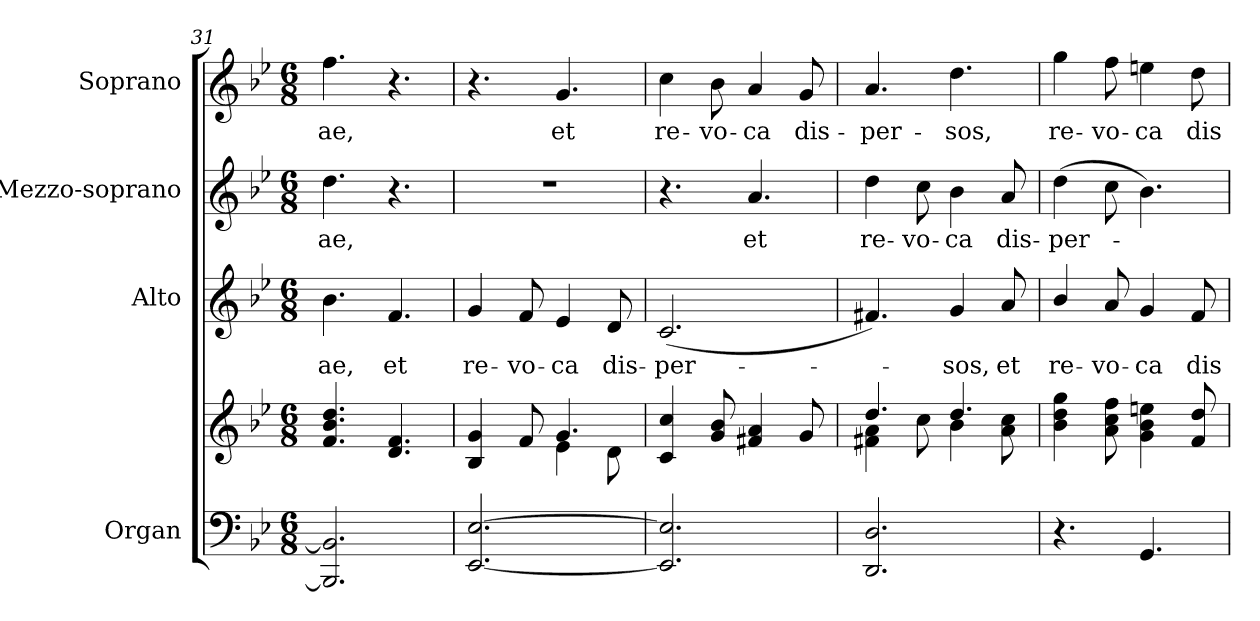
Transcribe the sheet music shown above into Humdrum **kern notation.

**kern	**kern	**kern	**text	**kern	**text	**kern	**text
*part4	*part4	*part3	*part3	*part2	*part2	*part1	*part1
*staff5	*staff4	*staff3	*staff3	*staff2	*staff2	*staff1	*staff1
*I"Organ	*	*I"Alto	*	*I"Mezzo-soprano	*	*I"Soprano	*
*I'Org.	*	*I'A.	*	*I'M-S.	*	*I'S.	*
*clefF4	*clefG2	*clefG2	*	*clefG2	*	*clefG2	*
*k[b-e-]	*k[b-e-]	*k[b-e-]	*	*k[b-e-]	*	*k[b-e-]	*
*B-:	*B-:	*B-:	*	*B-:	*	*B-:	*
*M6/8	*M6/8	*M6/8	*	*M6/8	*	*M6/8	*
=31	=31	=31	=31	=31	=31	=31	=31
!	!	!	!LO:LY:b:color=#000000	!	!	!	!
!	!	!	!	!	!LO:LY:b:color=#000000	!	!
!	!	!	!	!	!	!	!LO:LY:b:color=#000000
2.BBB-i/] 2.BB-i]	4.fi/ 4.b-i 4.ddi	4.b-i\	-ae,	4.ddi\	-ae,	4.ffi\	-ae,
!	!	!	!LO:LY:b:color=#000000	!	!	!	!
.	4.di/ 4.fi	4.fi/	et	4.r	.	4.r	.
=32	=32	=32	=32	=32	=32	=32	=32
*	*^	*	*	*	*	*	*
!	!	!	!	!LO:LY:b:color=#000000	!LO:N:vis=1	!	!	!
[2.EE-i/ [2.E-i	4B-i/ 4gi	4.ryy	4gi/	re-	2.r	.	4.r	.
!	!	!	!	!LO:LY:b:color=#000000	!	!	!	!
.	8fi/	.	8fi/	-vo-	.	.	.	.
!	!	!	!	!LO:LY:b:color=#000000	!	!	!	!
!	!	!	!	!	!	!	!	!LO:LY:b:color=#000000
.	4.gi/	4e-i\	4e-i/	-ca	.	.	4.gi/	et
!	!	!	!	!LO:LY:b:color=#000000	!	!	!	!
.	.	8di\	8di/	dis-	.	.	.	.
*	*v	*v	*	*	*	*	*	*
=33	=33	=33	=33	=33	=33	=33	=33
*	*^	*	*	*	*	*	*
!	!	!	!	!LO:LY:b:color=#000000	!	!	!	!
*	*v	*v	*	*	*	*	*	*
*	*^	*	*	*	*	*	*
!	!	!	!	!	!	!	!	!LO:LY:b:color=#000000
*	*v	*v	*	*	*	*	*	*
2.EE-i/] 2.E-i]	4ci/ 4cci	(2.ci/	-per-	4.r	.	4cci\	re-
!	!	!	!	!	!	!	!LO:LY:b:color=#000000
.	8gi/ 8b-i	.	.	.	.	8b-i\	-vo-
!	!	!	!	!	!LO:LY:b:color=#000000	!	!
!	!	!	!	!	!	!	!LO:LY:b:color=#000000
.	4f#Xi/ 4ai	.	.	4.ai/	et	4ai/	-ca
!	!	!	!	!	!	!	!LO:LY:b:color=#000000
.	8gi/	.	.	.	.	8gi/	dis-
=34	=34	=34	=34	=34	=34	=34	=34
*	*^	*	*	*	*	*	*
!	!	!	!	!	!	!LO:LY:b:color=#000000	!	!
!	!	!	!	!	!	!	!	!LO:LY:b:color=#000000
2.DDi/ 2.Di	4.ddi/	4f#Xi\ 4ai	4.f#Xi/)	.	4ddi\	re-	4.ai/	-per-
!	!	!	!	!	!	!LO:LY:b:color=#000000	!	!
.	.	8cci\	.	.	8cci\	-vo-	.	.
!	!	!	!	!LO:LY:b:color=#000000	!	!	!	!
!	!	!	!	!	!	!LO:LY:b:color=#000000	!	!
!	!	!	!	!	!	!	!	!LO:LY:b:color=#000000
.	4.ddi/	4b-i\	4gi/	-sos,	4b-i\	-ca	4.ddi\	-sos,
!	!	!	!	!LO:LY:b:color=#000000	!	!	!	!
!	!	!	!	!	!	!LO:LY:b:color=#000000	!	!
.	.	8ai\ 8cci	8ai/	et	8ai/	dis-	.	.
*	*v	*v	*	*	*	*	*	*
=35	=35	=35	=35	=35	=35	=35	=35
*	*^	*	*	*	*	*	*
!	!	!	!	!LO:LY:b:color=#000000	!	!	!	!
*	*v	*v	*	*	*	*	*	*
*	*^	*	*	*	*	*	*
!	!	!	!	!	!	!LO:LY:b:color=#000000	!	!
*	*v	*v	*	*	*	*	*	*
*	*^	*	*	*	*	*	*
!	!	!	!	!	!	!	!	!LO:LY:b:color=#000000
*	*v	*v	*	*	*	*	*	*
4.r	4b-i\ 4ddi 4ggi	4b-i/	re-	(4ddi\	-per-	4ggi\	re-
!	!	!	!LO:LY:b:color=#000000	!	!	!	!
!	!	!	!	!	!	!	!LO:LY:b:color=#000000
.	8ai\ 8cci 8ffi	8ai/	-vo-	8cci\	.	8ffi\	-vo-
!	!	!	!LO:LY:b:color=#000000	!	!	!	!
!	!	!	!	!	!	!	!LO:LY:b:color=#000000
4.GGi/	4gi\ 4b-i 4eeni	4gi/	-ca	4.b-i\)	.	4eeni\	-ca
!	!	!	!LO:LY:b:color=#000000	!	!	!	!
!	!	!	!	!	!	!	!LO:LY:b:color=#000000
.	8fi/ 8ddi	8fi/	dis-	.	.	8ddi\	dis-
=	=	=	=	=	=	=	=
*-	*-	*-	*-	*-	*-	*-	*-
